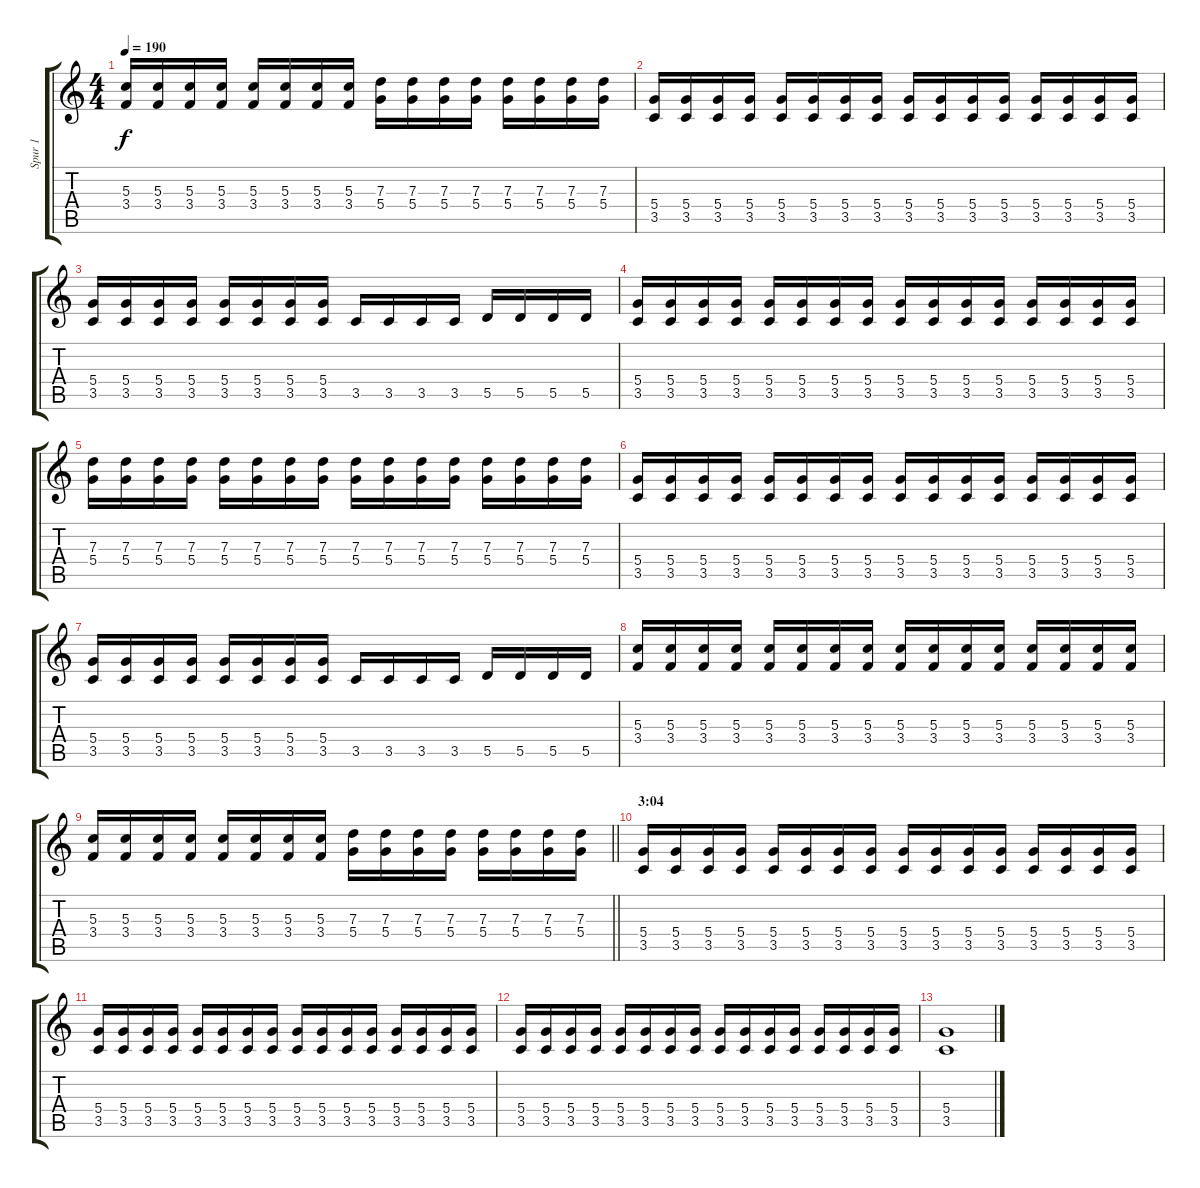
\track ("Spur 1" "Spur 1") {instrument overdrivenguitar}
\staff {score tabs}
\tuning (E4 B3 G3 D3 A2 E2) {hide}
\ts (4 4)
\tempo 190
\clef g2
\ks c
(5.3 3.4).16{dy f} (5.3 3.4).16 (5.3 3.4).16 (5.3 3.4).16 (5.3 3.4).16 (5.3 3.4).16 (5.3 3.4).16 (5.3 3.4).16 (7.3 5.4).16 (7.3 5.4).16 (7.3 5.4).16 (7.3 5.4).16 (7.3 5.4).16 (7.3 5.4).16 (7.3 5.4).16 (7.3 5.4).16 |
(5.4 3.5).16 (5.4 3.5).16 (5.4 3.5).16 (5.4 3.5).16 (5.4 3.5).16 (5.4 3.5).16 (5.4 3.5).16 (5.4 3.5).16 (5.4 3.5).16 (5.4 3.5).16 (5.4 3.5).16 (5.4 3.5).16 (5.4 3.5).16 (5.4 3.5).16 (5.4 3.5).16 (5.4 3.5).16 |
(5.4 3.5).16 (5.4 3.5).16 (5.4 3.5).16 (5.4 3.5).16 (5.4 3.5).16 (5.4 3.5).16 (5.4 3.5).16 (5.4 3.5).16 3.5.16 3.5.16 3.5.16 3.5.16 5.5.16 5.5.16 5.5.16 5.5.16 |
(5.4 3.5).16 (5.4 3.5).16 (5.4 3.5).16 (5.4 3.5).16 (5.4 3.5).16 (5.4 3.5).16 (5.4 3.5).16 (5.4 3.5).16 (5.4 3.5).16 (5.4 3.5).16 (5.4 3.5).16 (5.4 3.5).16 (5.4 3.5).16 (5.4 3.5).16 (5.4 3.5).16 (5.4 3.5).16 |
(7.3 5.4).16 (7.3 5.4).16 (7.3 5.4).16 (7.3 5.4).16 (7.3 5.4).16 (7.3 5.4).16 (7.3 5.4).16 (7.3 5.4).16 (7.3 5.4).16 (7.3 5.4).16 (7.3 5.4).16 (7.3 5.4).16 (7.3 5.4).16 (7.3 5.4).16 (7.3 5.4).16 (7.3 5.4).16 |
(5.4 3.5).16 (5.4 3.5).16 (5.4 3.5).16 (5.4 3.5).16 (5.4 3.5).16 (5.4 3.5).16 (5.4 3.5).16 (5.4 3.5).16 (5.4 3.5).16 (5.4 3.5).16 (5.4 3.5).16 (5.4 3.5).16 (5.4 3.5).16 (5.4 3.5).16 (5.4 3.5).16 (5.4 3.5).16 |
(5.4 3.5).16 (5.4 3.5).16 (5.4 3.5).16 (5.4 3.5).16 (5.4 3.5).16 (5.4 3.5).16 (5.4 3.5).16 (5.4 3.5).16 3.5.16 3.5.16 3.5.16 3.5.16 5.5.16 5.5.16 5.5.16 5.5.16 |
(5.3 3.4).16 (5.3 3.4).16 (5.3 3.4).16 (5.3 3.4).16 (5.3 3.4).16 (5.3 3.4).16 (5.3 3.4).16 (5.3 3.4).16 (5.3 3.4).16 (5.3 3.4).16 (5.3 3.4).16 (5.3 3.4).16 (5.3 3.4).16 (5.3 3.4).16 (5.3 3.4).16 (5.3 3.4).16 |
\barLineRight lightlight
(5.3 3.4).16 (5.3 3.4).16 (5.3 3.4).16 (5.3 3.4).16 (5.3 3.4).16 (5.3 3.4).16 (5.3 3.4).16 (5.3 3.4).16 (7.3 5.4).16 (7.3 5.4).16 (7.3 5.4).16 (7.3 5.4).16 (7.3 5.4).16 (7.3 5.4).16 (7.3 5.4).16 (7.3 5.4).16 |
\section ("" "3:04")
(5.4 3.5).16 (5.4 3.5).16 (5.4 3.5).16 (5.4 3.5).16 (5.4 3.5).16 (5.4 3.5).16 (5.4 3.5).16 (5.4 3.5).16 (5.4 3.5).16 (5.4 3.5).16 (5.4 3.5).16 (5.4 3.5).16 (5.4 3.5).16 (5.4 3.5).16 (5.4 3.5).16 (5.4 3.5).16 |
(5.4 3.5).16 (5.4 3.5).16 (5.4 3.5).16 (5.4 3.5).16 (5.4 3.5).16 (5.4 3.5).16 (5.4 3.5).16 (5.4 3.5).16 (5.4 3.5).16 (5.4 3.5).16 (5.4 3.5).16 (5.4 3.5).16 (5.4 3.5).16 (5.4 3.5).16 (5.4 3.5).16 (5.4 3.5).16 |
(5.4 3.5).16 (5.4 3.5).16 (5.4 3.5).16 (5.4 3.5).16 (5.4 3.5).16 (5.4 3.5).16 (5.4 3.5).16 (5.4 3.5).16 (5.4 3.5).16 (5.4 3.5).16 (5.4 3.5).16 (5.4 3.5).16 (5.4 3.5).16 (5.4 3.5).16 (5.4 3.5).16 (5.4 3.5).16 |
(5.4 3.5).1{volume 0}
